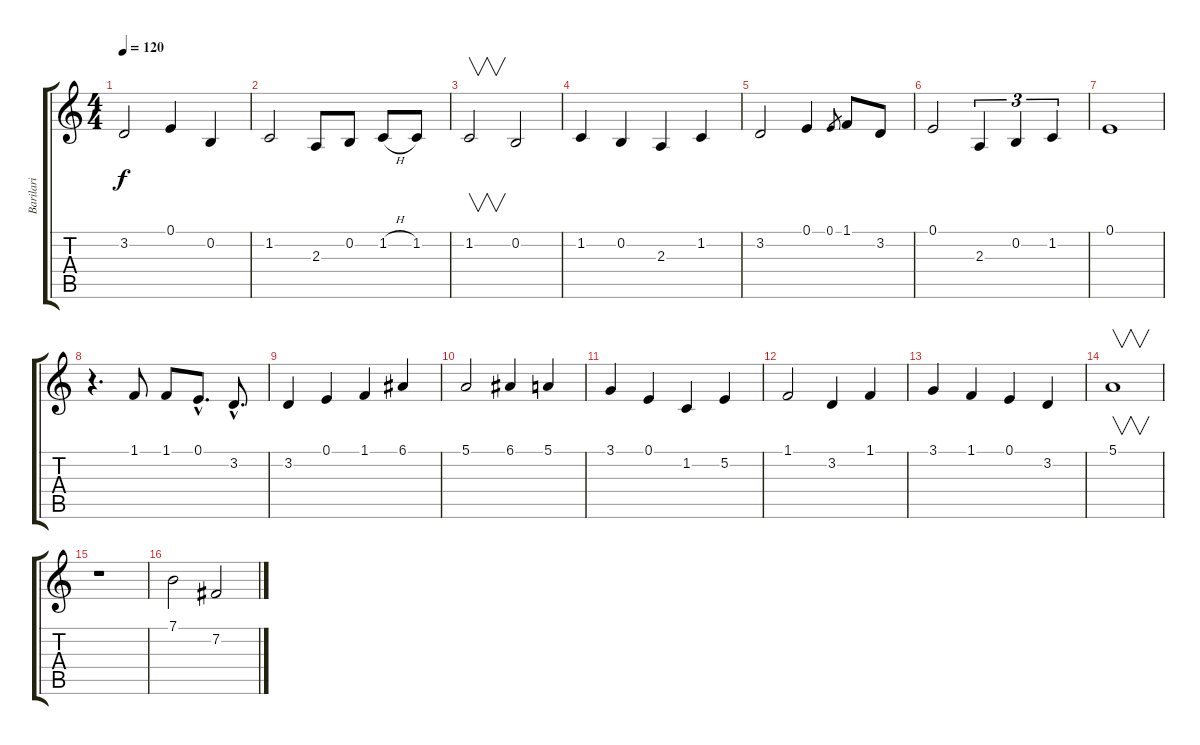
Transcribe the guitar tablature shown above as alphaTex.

\track ("Barilari" "Barilari") {instrument cello}
\staff {score tabs}
\tuning (E4 B3 G3 D3 A2 E2) {hide}
\ts (4 4)
\tempo 120
\clef g2
\ks c
3.2.2{dy f} 0.1.4 0.2.4 |
1.2.2 2.3.8 0.2.8 1.2{h}.8 1.2.8 |
1.2.2{v} 0.2.2 |
1.2.4 0.2.4 2.3.4 1.2.4 |
3.2.2 0.1.4 0.1.8{gr} 1.1.8 3.2.8 |
0.1.2 2.3.4{tu (3 2)} 0.2.4{tu (3 2)} 1.2.4{tu (3 2)} |
0.1.1 |
r.4{d} 1.1.8 1.1.8 0.1{hac}.8{d} 3.2{hac}.8{d} |
3.2.4 0.1.4 1.1.4 6.1.4 |
5.1.2 6.1.4 5.1.4 |
3.1.4 0.1.4 1.2.4 5.2.4 |
1.1.2 3.2.4 1.1.4 |
3.1.4 1.1.4 0.1.4 3.2.4 |
5.1.1{v} |
r.1 |
7.1.2 7.2.2
